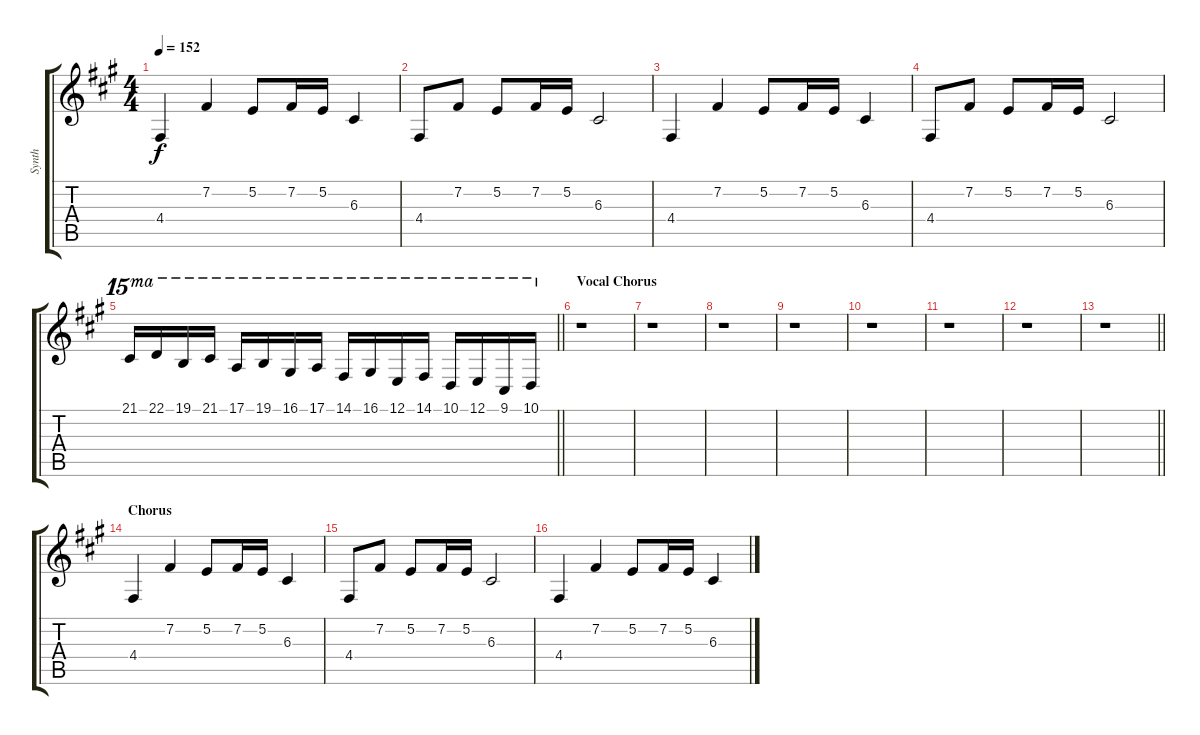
\track ("Synth" "Synth") {instrument lead2sawtooth}
\staff {score tabs}
\tuning (E4 B3 G3 D3 A2 E2) {hide}
\ts (4 4)
\tempo 152
\clef g2
\ks f#minor
4.4.4{dy f} 7.2.4 5.2.8 7.2.16 5.2.16 6.3.4 |
4.4.8 7.2.8 5.2.8 7.2.16 5.2.16 6.3.2 |
4.4.4 7.2.4 5.2.8 7.2.16 5.2.16 6.3.4 |
4.4.8 7.2.8 5.2.8 7.2.16 5.2.16 6.3.2 |
\barLineRight lightlight
21.1.16{ot 15ma} 22.1.16{ot 15ma} 19.1.16{ot 15ma} 21.1.16{ot 15ma} 17.1.16{ot 15ma} 19.1.16{ot 15ma} 16.1.16{ot 15ma} 17.1.16{ot 15ma} 14.1.16{ot 15ma} 16.1.16{ot 15ma} 12.1.16{ot 15ma} 14.1.16{ot 15ma} 10.1.16{ot 15ma} 12.1.16{ot 15ma} 9.1.16{ot 15ma} 10.1.16{ot 15ma} |
\section ("" "Vocal Chorus")
r.1 |
r.1 |
r.1 |
r.1 |
r.1 |
r.1 |
r.1 |
\barLineRight lightlight
r.1 |
\section ("" "Chorus")
4.4.4 7.2.4 5.2.8 7.2.16 5.2.16 6.3.4 |
4.4.8 7.2.8 5.2.8 7.2.16 5.2.16 6.3.2 |
4.4.4 7.2.4 5.2.8 7.2.16 5.2.16 6.3.4
